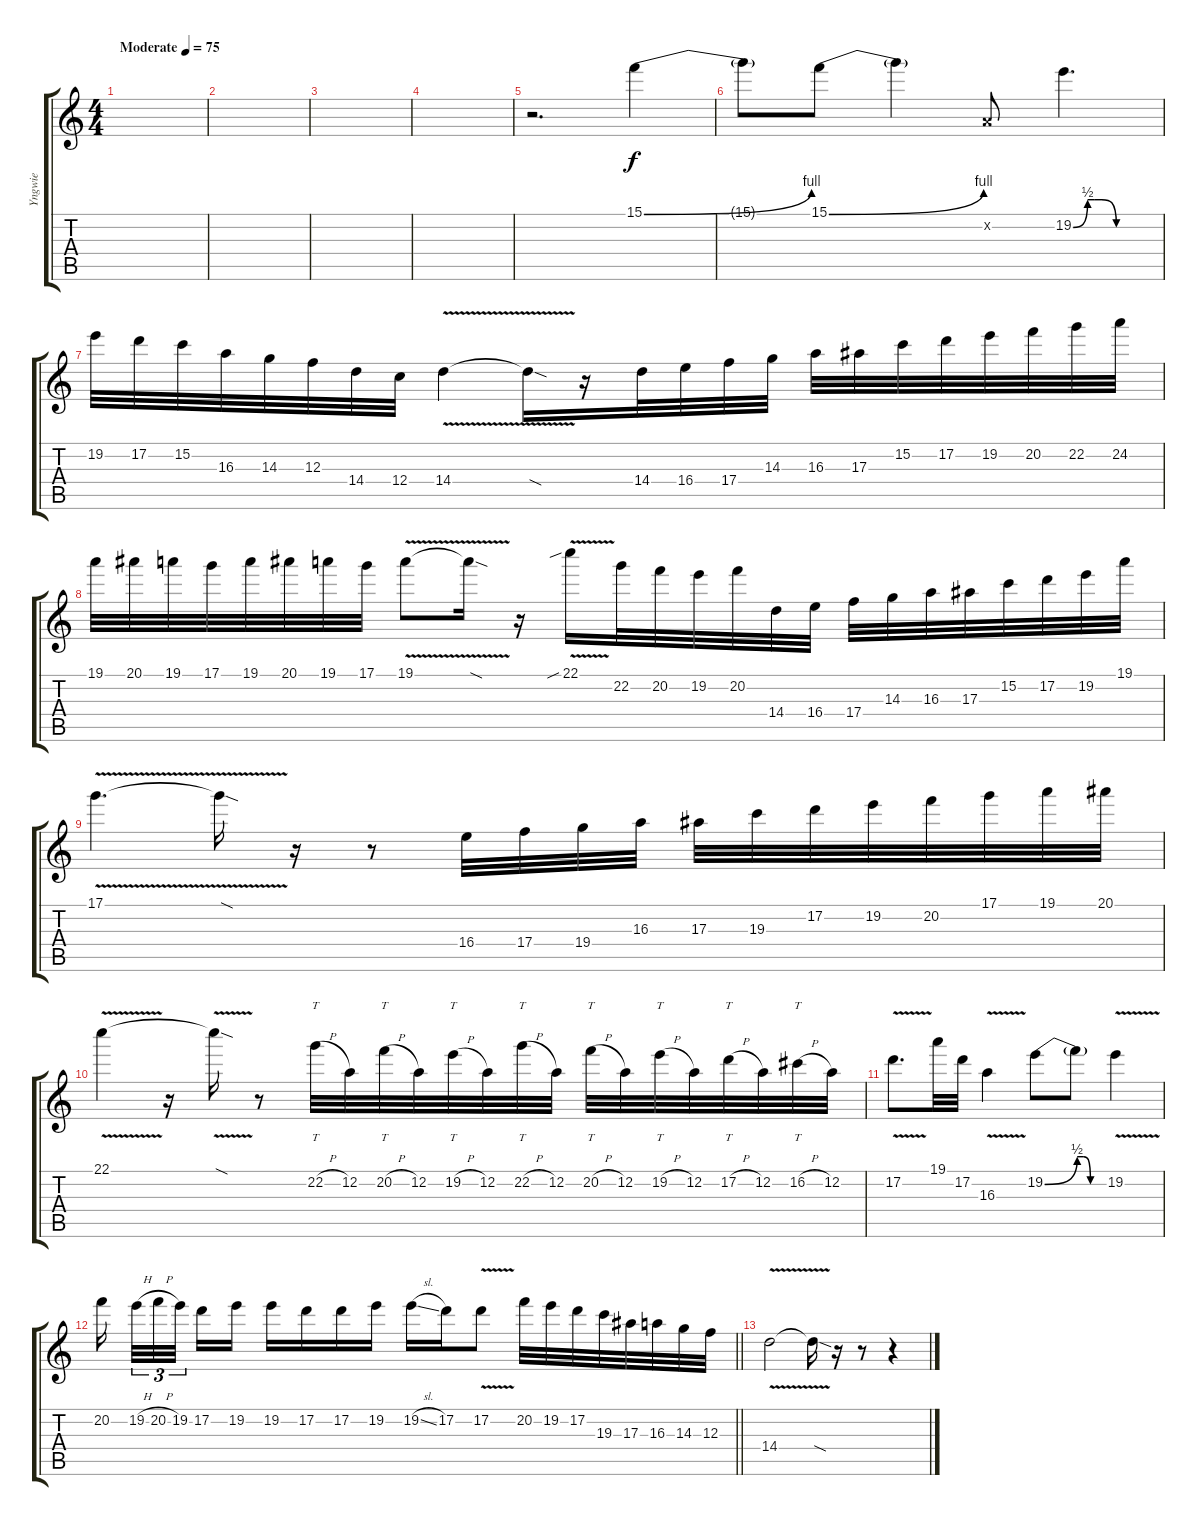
\track ("Yngwie" "Yngwie") {instrument distortionguitar}
\staff {score tabs}
\tuning (D4 A3 F3 C3 G2 D2) {hide}
\ts (4 4)
\tempo (75 "Moderate")
\clef g2
\ks c
|
|
|
|
r.2{d} 15.1{be (bend 0 0 60 4)}.4 |
15.1{t}.8 15.1{be (bend 0 0 60 4)}.8 15.1{t}.4 0.2{x}.8 19.2{be (custom 0 0 10 2 15 2 20 2 30 0 35 0 40 0 45 0 60 0)}.4{d} |
19.2.32 17.2.32 15.2.32 16.3.32 14.3.32 12.3.32 14.4.32 12.4.32 14.4{v}.4 14.4{sod t}.16 r.16 14.4.32 16.4.32 17.4.32 14.3.32 16.3.32 17.3.32 15.2.32 17.2.32 19.2.32 20.2.32 22.2.32 24.2.32 |
19.1.32 20.1.32 19.1.32 17.1.32 19.1.32 20.1.32 19.1.32 17.1.32 19.1{v}.8 19.1{sod t}.16 r.16 22.1{v sib}.16 22.2.32 20.2.32 19.2.32 20.2.32 14.4.32 16.4.32 17.4.32 14.3.32 16.3.32 17.3.32 15.2.32 17.2.32 19.2.32 19.1.32 |
17.1{v}.4{d} 17.1{sod t}.16 r.16 r.8 16.4.32 17.4.32 19.4.32 16.3.32 17.3.32 19.3.32 17.2.32 19.2.32 20.2.32 17.1.32 19.1.32 20.1.32 |
22.1{v}.4 r.16 22.1{sod t}.16 r.8 22.2{h}.32{tt} 12.2.32 20.2{h}.32{tt} 12.2.32 19.2{h}.32{tt} 12.2.32 22.2{h}.32{tt} 12.2.32 20.2{h}.32{tt} 12.2.32 19.2{h}.32{tt} 12.2.32 17.2{h}.32{tt} 12.2.32 16.2{h}.32{tt} 12.2.32 |
17.2{v}.8{d} 19.1.32 17.2.32 16.3{v}.4 19.2{be (bend 0 0 60 2)}.8 19.2{be (custom 0 2 15 2 30 0 60 0) t}.8 19.2{v}.4 |
\barLineRight lightlight
20.2.16{beam splitsecondary} 19.2{h}.32{tu (3 2)} 20.2{h}.32{tu (3 2)} 19.2.32{tu (3 2) beam splitsecondary} 17.2.16 19.2.16 19.2.16 17.2.16 17.2.16 19.2.16 19.2{sl}.16 17.2.16 17.2{v}.8 20.2.32 19.2.32 17.2.32 19.3.32 17.3.32 16.3.32 14.3.32 12.3.32 |
14.4{v}.2 14.4{sod t}.16 r.16 r.8 r.4
